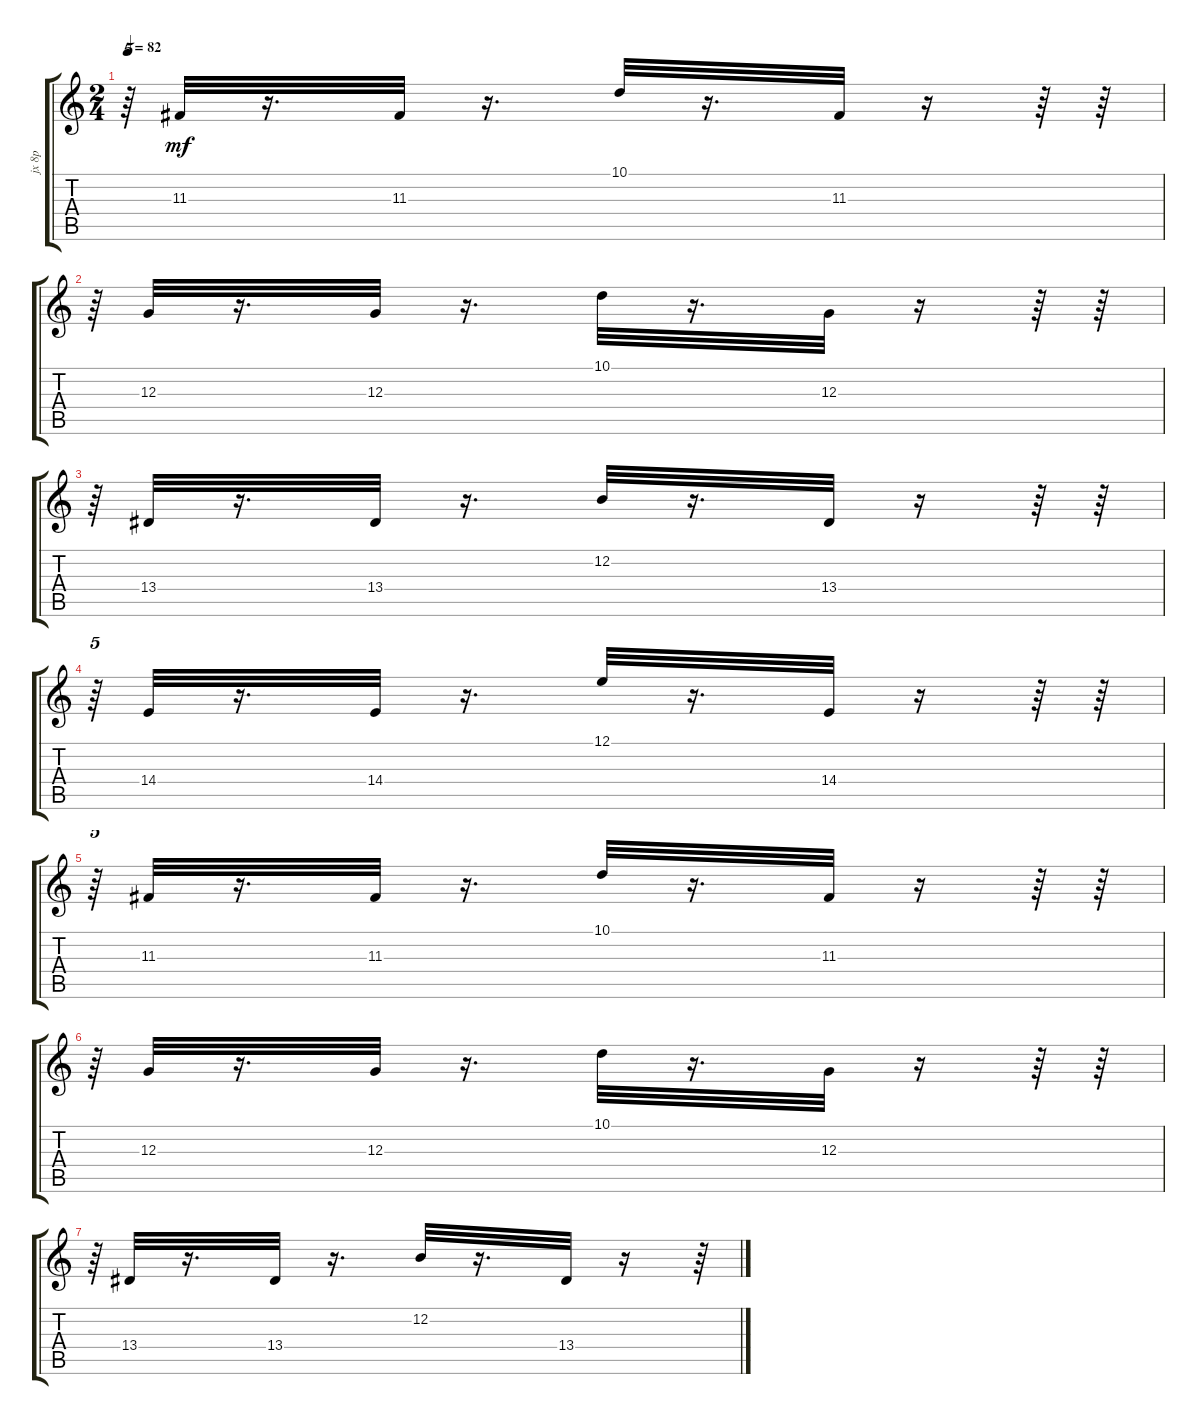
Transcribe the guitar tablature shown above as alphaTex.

\track ("jx 8p" "jx 8p") {instrument fx7echoes}
\staff {score tabs}
\tuning (E4 B3 G3 D3 A2 E2) {hide}
\ts (2 4)
\tempo 82
\clef g2
\ks c
r.64{tu (5 4) dy mf} 11.3.32 r.16{d} 11.3.32 r.16{d} 10.1.32 r.16{d} 11.3.32 r.16 r.64 r.64 |
r.64{tu (5 4)} 12.3.32 r.16{d} 12.3.32 r.16{d} 10.1.32 r.16{d} 12.3.32 r.16 r.64 r.64 |
r.64{tu (5 4)} 13.4.32 r.16{d} 13.4.32 r.16{d} 12.2.32 r.16{d} 13.4.32 r.16 r.64 r.64 |
r.64{tu (5 4)} 14.4.32 r.16{d} 14.4.32 r.16{d} 12.1.32 r.16{d} 14.4.32 r.16 r.64 r.64 |
r.64{tu (5 4)} 11.3.32 r.16{d} 11.3.32 r.16{d} 10.1.32 r.16{d} 11.3.32 r.16 r.64 r.64 |
r.64{tu (5 4)} 12.3.32 r.16{d} 12.3.32 r.16{d} 10.1.32 r.16{d} 12.3.32 r.16 r.64 r.64 |
r.64{tu (5 4)} 13.4.32 r.16{d} 13.4.32 r.16{d} 12.2.32 r.16{d} 13.4.32 r.16 r.64
